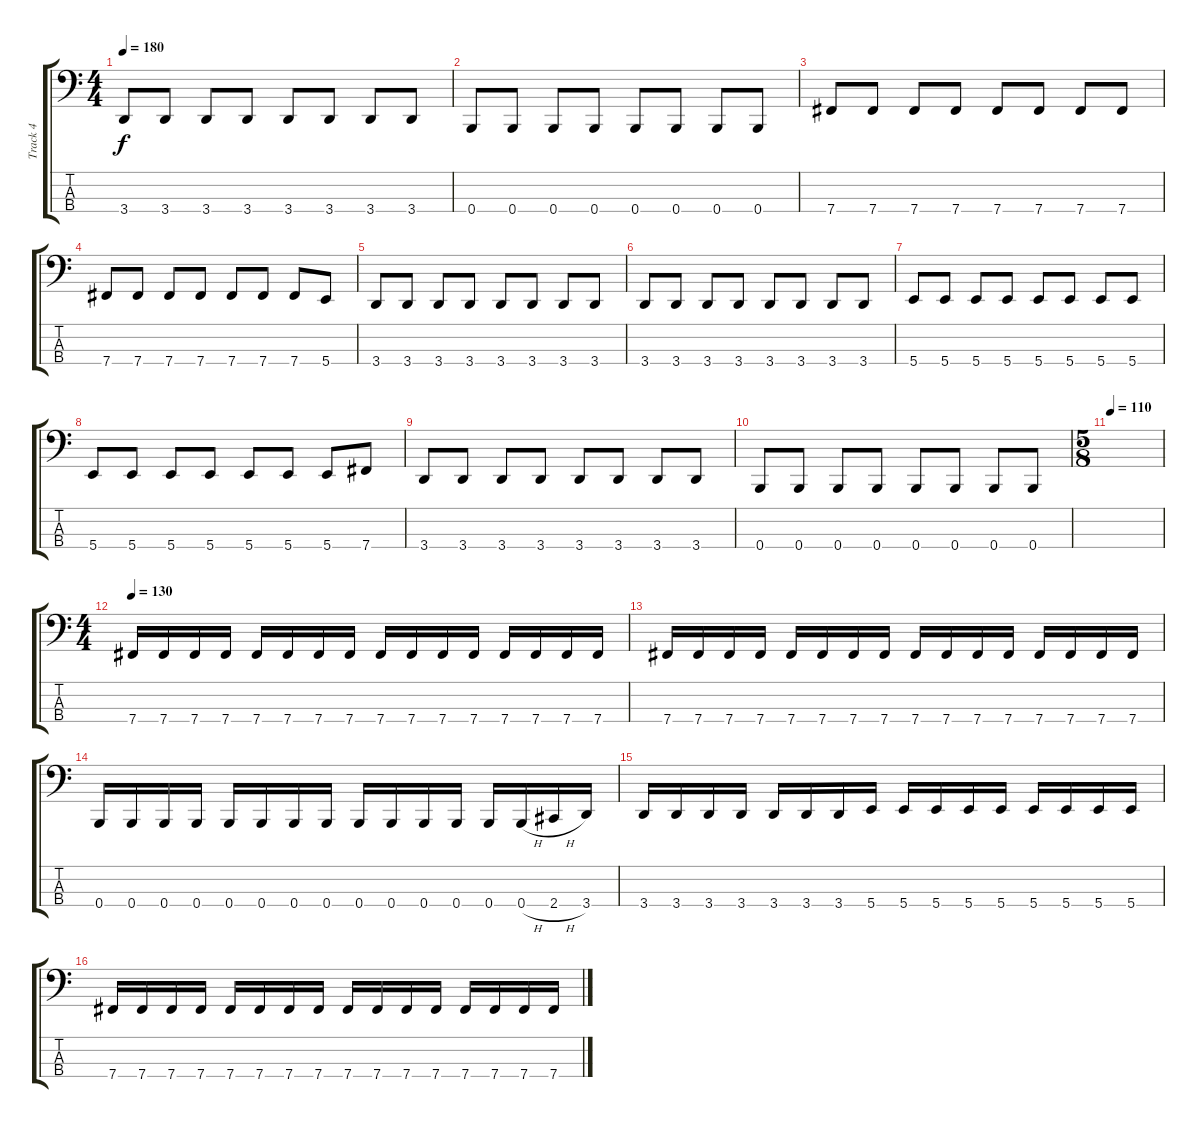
\track ("Track 4" "Track 4") {instrument electricbasspick}
\staff {score tabs}
\tuning (E2 B1 Gb1 B0) {hide}
\ts (4 4)
\tempo 180
\clef f4
\ks c
3.4.8{dy f} 3.4.8 3.4.8 3.4.8 3.4.8 3.4.8 3.4.8 3.4.8 |
0.4.8 0.4.8 0.4.8 0.4.8 0.4.8 0.4.8 0.4.8 0.4.8 |
7.4.8 7.4.8 7.4.8 7.4.8 7.4.8 7.4.8 7.4.8 7.4.8 |
7.4.8 7.4.8 7.4.8 7.4.8 7.4.8 7.4.8 7.4.8 5.4.8 |
3.4.8 3.4.8 3.4.8 3.4.8 3.4.8 3.4.8 3.4.8 3.4.8 |
3.4.8 3.4.8 3.4.8 3.4.8 3.4.8 3.4.8 3.4.8 3.4.8 |
5.4.8 5.4.8 5.4.8 5.4.8 5.4.8 5.4.8 5.4.8 5.4.8 |
5.4.8 5.4.8 5.4.8 5.4.8 5.4.8 5.4.8 5.4.8 7.4.8 |
3.4.8 3.4.8 3.4.8 3.4.8 3.4.8 3.4.8 3.4.8 3.4.8 |
0.4.8 0.4.8 0.4.8 0.4.8 0.4.8 0.4.8 0.4.8 0.4.8 |
\ts (5 8)
\tempo 110
|
\ts (4 4)
\tempo 130
7.4.16 7.4.16 7.4.16 7.4.16 7.4.16 7.4.16 7.4.16 7.4.16 7.4.16 7.4.16 7.4.16 7.4.16 7.4.16 7.4.16 7.4.16 7.4.16 |
7.4.16 7.4.16 7.4.16 7.4.16 7.4.16 7.4.16 7.4.16 7.4.16 7.4.16 7.4.16 7.4.16 7.4.16 7.4.16 7.4.16 7.4.16 7.4.16 |
0.4.16 0.4.16 0.4.16 0.4.16 0.4.16 0.4.16 0.4.16 0.4.16 0.4.16 0.4.16 0.4.16 0.4.16 0.4.16 0.4{h}.16 2.4{h}.16 3.4.16 |
3.4.16 3.4.16 3.4.16 3.4.16 3.4.16 3.4.16 3.4.16 5.4.16 5.4.16 5.4.16 5.4.16 5.4.16 5.4.16 5.4.16 5.4.16 5.4.16 |
7.4.16 7.4.16 7.4.16 7.4.16 7.4.16 7.4.16 7.4.16 7.4.16 7.4.16 7.4.16 7.4.16 7.4.16 7.4.16 7.4.16 7.4.16 7.4.16
